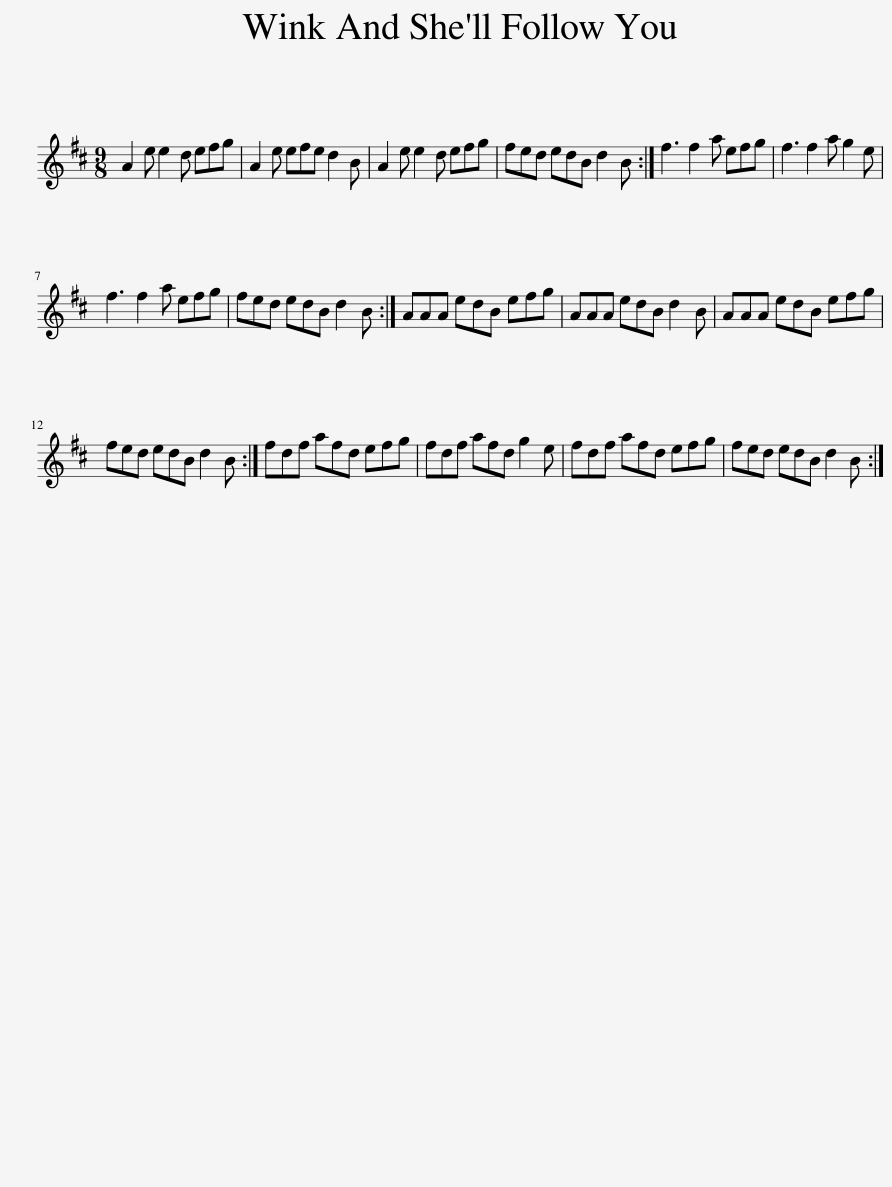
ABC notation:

X:1
L:1/8
M:9/8
I:linebreak $
K:D
V:1 treble
V:1
 A2 e e2 d efg | A2 e efe d2 B | A2 e e2 d efg | fed edB d2 B :| f3 f2 a efg | %5
 f3 f2 a g2 e |$ f3 f2 a efg | fed edB d2 B :| AAA edB efg | AAA edB d2 B | %10
 AAA edB efg |$ fed edB d2 B :| fdf afd efg | fdf afd g2 e | fdf afd efg | %15
 fed edB d2 B :| %16
